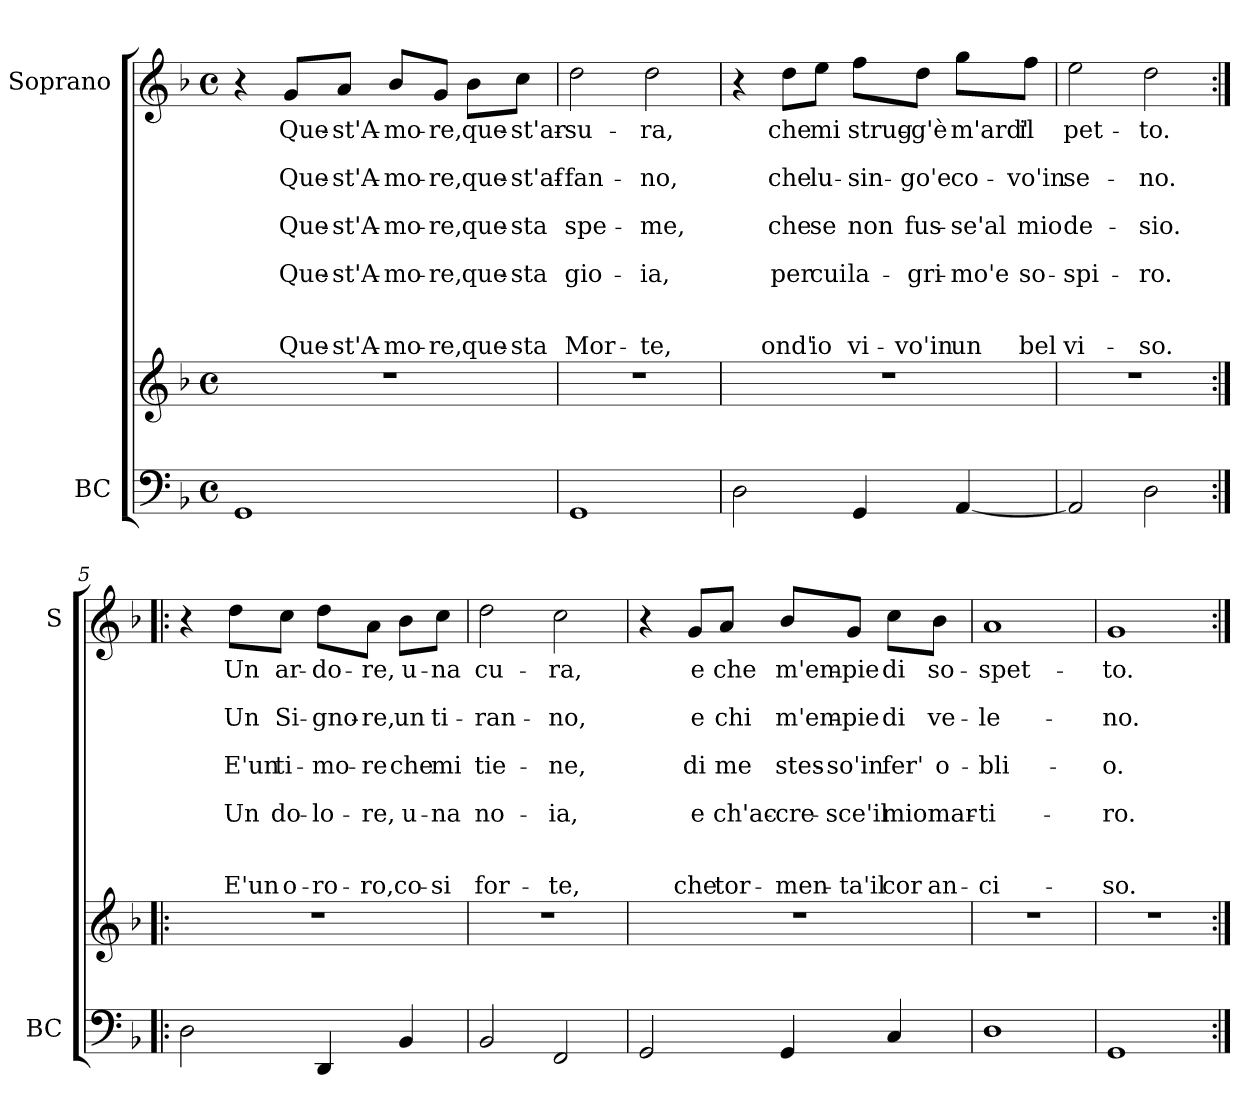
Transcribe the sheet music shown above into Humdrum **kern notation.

**kern	**kern	**kern	**text	**text	**text	**text	**text	**text	**text	**text	**text	**text
*part2	*part2	*part1	*part1	*part1	*part1	*part1	*part1	*part1	*part1	*part1	*part1	*part1
*staff3	*staff2	*staff1	*staff1	*staff1	*staff1	*staff1	*staff1	*staff1	*staff1	*staff1	*staff1	*staff1
*I"BC	*	*I"Soprano	*	*	*	*	*	*	*	*	*	*
*I'BC	*	*I'S	*	*	*	*	*	*	*	*	*	*
*clefF4	*clefG2	*clefG2	*	*	*	*	*	*	*	*	*	*
*k[b-]	*k[b-]	*k[b-]	*	*	*	*	*	*	*	*	*	*
*F:	*F:	*F:	*	*	*	*	*	*	*	*	*	*
*M4/4	*M4/4	*M4/4	*	*	*	*	*	*	*	*	*	*
*met(c)	*met(c)	*met(c)	*	*	*	*	*	*	*	*	*	*
=1	=1	=1	=1	=1	=1	=1	=1	=1	=1	=1	=1	=1
1GG	1r	4r	.	.	.	.	.	.	.	.	.	.
!	!	!	!LO:LY:b	!	!LO:LY:b	!	!LO:LY:b	!	!LO:LY:b	!	!	!LO:LY:b
.	.	8g/L	Que-	.	Que-	.	Que-	.	Que-	.	.	Que-
!	!	!	!LO:LY:b	!	!LO:LY:b	!	!LO:LY:b	!	!LO:LY:b	!	!	!LO:LY:b
.	.	8a/J	-st'A-	.	-st'A-	.	-st'A-	.	-st'A-	.	.	-st'A-
!	!	!	!LO:LY:b	!	!LO:LY:b	!	!LO:LY:b	!	!LO:LY:b	!	!	!LO:LY:b
.	.	8b-/L	-mo-	.	-mo-	.	-mo-	.	-mo-	.	.	-mo-
!	!	!	!LO:LY:b	!	!LO:LY:b	!	!LO:LY:b	!	!LO:LY:b	!	!	!LO:LY:b
.	.	8g/J	-re,	.	-re,	.	-re,	.	-re,	.	.	-re,
!	!	!	!LO:LY:b	!	!LO:LY:b	!	!LO:LY:b	!	!LO:LY:b	!	!	!LO:LY:b
.	.	8b-\L	que-	.	que-	.	que-	.	que-	.	.	que-
!	!	!	!LO:LY:b	!	!LO:LY:b	!	!LO:LY:b	!	!LO:LY:b	!	!	!LO:LY:b
.	.	8cc\J	-st'ar-	.	-st'af-	.	-sta	.	-sta	.	.	-sta
=2	=2	=2	=2	=2	=2	=2	=2	=2	=2	=2	=2	=2
!	!	!	!LO:LY:b	!	!LO:LY:b	!	!LO:LY:b	!	!LO:LY:b	!	!	!LO:LY:b
1GG	1r	2dd\	-su-	.	-fan-	.	spe-	.	gio-	.	.	Mor-
!	!	!	!LO:LY:b	!	!LO:LY:b	!	!LO:LY:b	!	!LO:LY:b	!	!	!LO:LY:b
.	.	2dd\	-ra,	.	-no,	.	-me,	.	-ia,	.	.	-te,
=3	=3	=3	=3	=3	=3	=3	=3	=3	=3	=3	=3	=3
2D\	1r	4r	.	.	.	.	.	.	.	.	.	.
!	!	!	!LO:LY:b	!	!LO:LY:b	!	!LO:LY:b	!	!LO:LY:b	!	!	!LO:LY:b
.	.	8dd\L	che	.	che	.	che	.	per	.	.	ond'
!	!	!	!LO:LY:b	!	!LO:LY:b	!	!LO:LY:b	!	!LO:LY:b	!	!	!LO:LY:b
.	.	8ee\J	mi	.	lu-	.	se	.	cui	.	.	io
!	!	!	!LO:LY:b	!	!LO:LY:b	!	!LO:LY:b	!	!LO:LY:b	!	!	!LO:LY:b
4GG/	.	8ff\L	strug-	.	-sin-	.	non	.	la-	.	.	vi-
!	!	!	!LO:LY:b	!	!LO:LY:b	!	!LO:LY:b	!	!LO:LY:b	!	!	!LO:LY:b
.	.	8dd\J	-g'è	.	-go'e	.	fus-	.	-gri-	.	.	-vo'in
!	!	!	!LO:LY:b	!	!LO:LY:b	!	!LO:LY:b	!	!LO:LY:b	!	!	!LO:LY:b
[4AA/	.	8gg\L	m'ard'	.	co-	.	-se'al	.	-mo'e	.	.	un
!	!	!	!LO:LY:b	!	!LO:LY:b	!	!LO:LY:b	!	!LO:LY:b	!	!	!LO:LY:b
.	.	8ff\J	il	.	-vo'in	.	mio	.	so-	.	.	bel
=4	=4	=4	=4	=4	=4	=4	=4	=4	=4	=4	=4	=4
!	!	!	!LO:LY:b	!	!LO:LY:b	!	!LO:LY:b	!	!LO:LY:b	!	!	!LO:LY:b
2AA/]	1r	2ee\	pet-	.	se-	.	de-	.	-spi-	.	.	vi-
!	!	!	!LO:LY:b	!	!LO:LY:b	!	!LO:LY:b	!	!LO:LY:b	!	!	!LO:LY:b
2D\	.	2dd\	-to.	.	-no.	.	-sio.	.	-ro.	.	.	-so.
!!LO:PB:g=z
=5:|!|:	=5:|!|:	=5:|!|:	=5:|!|:	=5:|!|:	=5:|!|:	=5:|!|:	=5:|!|:	=5:|!|:	=5:|!|:	=5:|!|:	=5:|!|:	=5:|!|:
2D\	1r	4r	.	.	.	.	.	.	.	.	.	.
!	!	!	!LO:LY:b	!	!LO:LY:b	!	!LO:LY:b	!	!LO:LY:b	!	!	!LO:LY:b
.	.	8dd\L	Un	.	Un	.	E'un	.	Un	.	.	E'un
!	!	!	!LO:LY:b	!	!LO:LY:b	!	!LO:LY:b	!	!LO:LY:b	!	!	!LO:LY:b
.	.	8cc\J	ar-	.	Si-	.	ti-	.	do-	.	.	o-
!	!	!	!LO:LY:b	!	!LO:LY:b	!	!LO:LY:b	!	!LO:LY:b	!	!	!LO:LY:b
4DD/	.	8dd\L	-do-	.	-gno-	.	-mo-	.	-lo-	.	.	-ro-
!	!	!	!LO:LY:b	!	!LO:LY:b	!	!LO:LY:b	!	!LO:LY:b	!	!	!LO:LY:b
.	.	8a\J	-re,	.	-re,	.	-re	.	-re,	.	.	-ro,
!	!	!	!LO:LY:b	!	!LO:LY:b	!	!LO:LY:b	!	!LO:LY:b	!	!	!LO:LY:b
4BB-/	.	8b-\L	u-	.	un	.	che	.	u-	.	.	co-
!	!	!	!LO:LY:b	!	!LO:LY:b	!	!LO:LY:b	!	!LO:LY:b	!	!	!LO:LY:b
.	.	8cc\J	-na	.	ti-	.	mi	.	-na	.	.	-si
=6	=6	=6	=6	=6	=6	=6	=6	=6	=6	=6	=6	=6
!	!	!	!LO:LY:b	!	!LO:LY:b	!	!LO:LY:b	!	!LO:LY:b	!	!	!LO:LY:b
2BB-/	1r	2dd\	cu-	.	-ran-	.	tie-	.	no-	.	.	for-
!	!	!	!LO:LY:b	!	!LO:LY:b	!	!LO:LY:b	!	!LO:LY:b	!	!	!LO:LY:b
2FF/	.	2cc\	-ra,	.	-no,	.	-ne,	.	-ia,	.	.	-te,
=7	=7	=7	=7	=7	=7	=7	=7	=7	=7	=7	=7	=7
2GG/	1r	4r	.	.	.	.	.	.	.	.	.	.
!	!	!	!LO:LY:b	!	!LO:LY:b	!	!LO:LY:b	!	!LO:LY:b	!	!	!LO:LY:b
.	.	8g/L	e	.	e	.	di	.	e	.	.	che
!	!	!	!LO:LY:b	!	!LO:LY:b	!	!LO:LY:b	!	!LO:LY:b	!	!	!LO:LY:b
.	.	8a/J	che	.	chi	.	me	.	ch'ac-	.	.	tor-
!	!	!	!LO:LY:b	!	!LO:LY:b	!	!LO:LY:b	!	!LO:LY:b	!	!	!LO:LY:b
4GG/	.	8b-/L	m'em-	.	m'em-	.	stes-	.	-cre-	.	.	-men-
!	!	!	!LO:LY:b	!	!LO:LY:b	!	!LO:LY:b	!	!LO:LY:b	!	!	!LO:LY:b
.	.	8g/J	-pie	.	-pie	.	-so'in	.	-sce'il	.	.	-ta'il
!	!	!	!LO:LY:b	!	!LO:LY:b	!	!LO:LY:b	!	!LO:LY:b	!	!	!LO:LY:b
4C/	.	8cc\L	di	.	di	.	fer'	.	mio	.	.	cor
!	!	!	!LO:LY:b	!	!LO:LY:b	!	!LO:LY:b	!	!LO:LY:b	!	!	!LO:LY:b
.	.	8b-\J	so-	.	ve-	.	o-	.	mar-	.	.	an-
=8	=8	=8	=8	=8	=8	=8	=8	=8	=8	=8	=8	=8
!	!	!	!LO:LY:b	!	!LO:LY:b	!	!LO:LY:b	!	!LO:LY:b	!	!	!LO:LY:b
1D	1r	1a	-spet-	.	-le-	.	-bli-	.	-ti-	.	.	-ci-
=9	=9	=9	=9	=9	=9	=9	=9	=9	=9	=9	=9	=9
!	!	!	!LO:LY:b	!	!LO:LY:b	!	!LO:LY:b	!	!LO:LY:b	!	!	!LO:LY:b
1GG	1r	1g	-to.	.	-no.	.	-o.	.	-ro.	.	.	-so.
=:|!	=:|!	=:|!	=:|!	=:|!	=:|!	=:|!	=:|!	=:|!	=:|!	=:|!	=:|!	=:|!
*-	*-	*-	*-	*-	*-	*-	*-	*-	*-	*-	*-	*-
